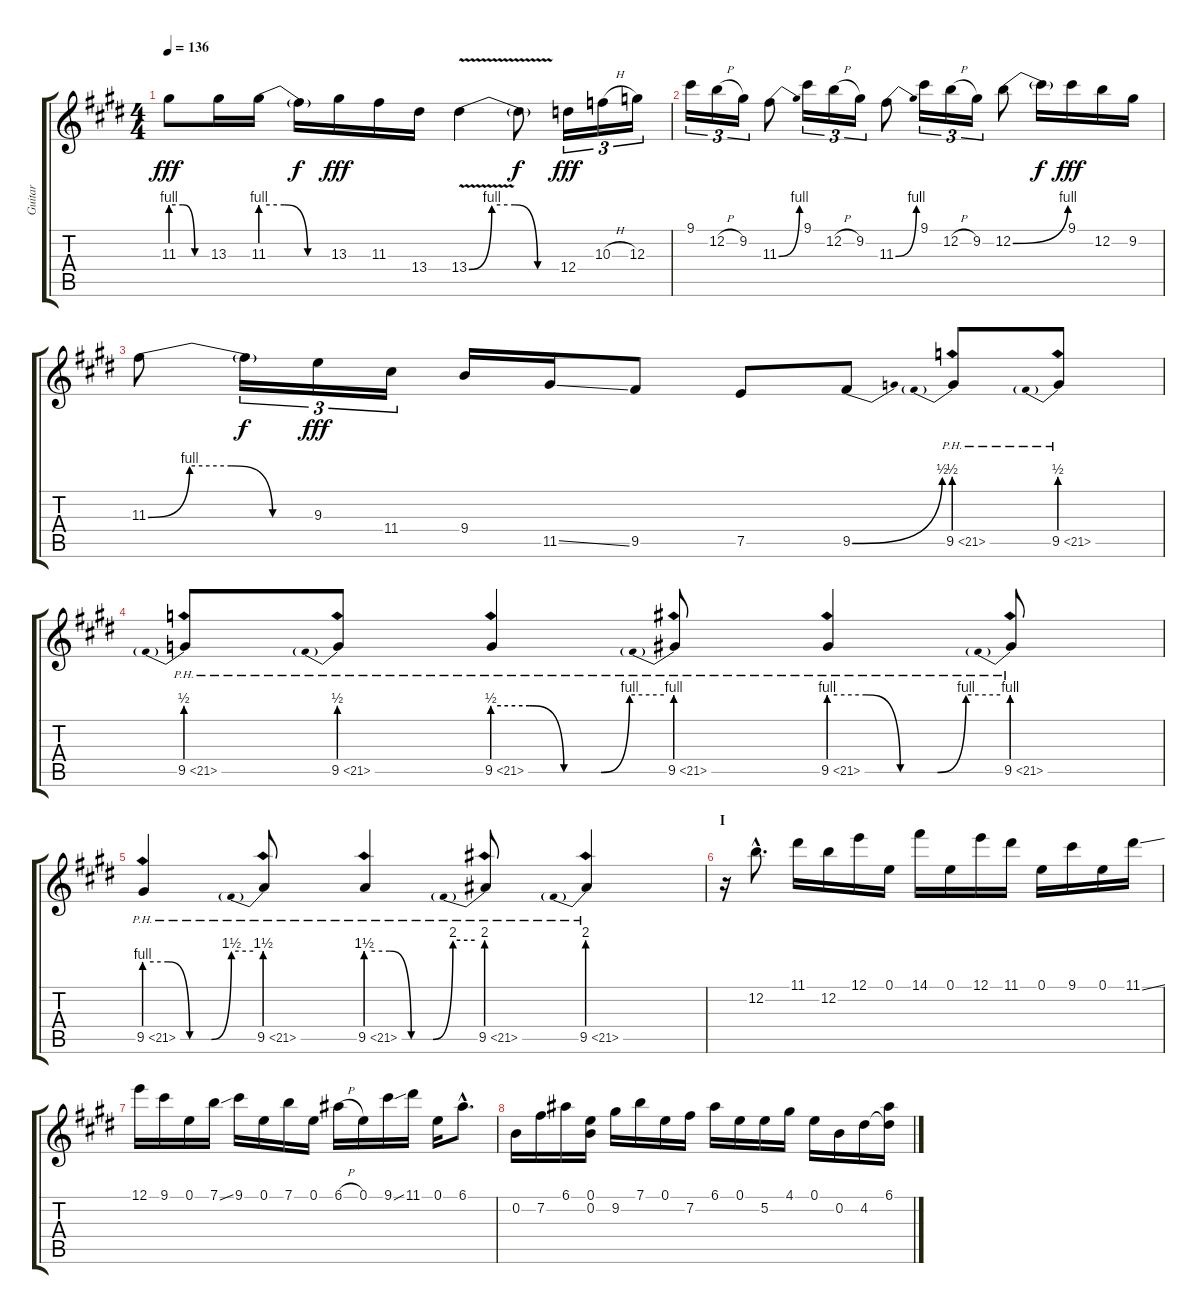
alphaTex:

\track ("Guitar" "Guitar") {instrument distortionguitar}
\staff {score tabs}
\tuning (E4 B3 G3 D3 A2 E2) {hide}
\ts (4 4)
\tempo 136
\clef g2
\ks e
11.3{be (custom 0 4 20 4 40 0 60 0)}.8{dy fff} 13.3.16 11.3{be (custom 0 4 20 4 40 0 60 0)}.16 11.3{t}.16{dy f} 13.3.16{dy fff} 11.3.16 13.4.16 13.4{be (custom 0 0 15 4 30 4 45 0 60 0) v}.4 13.4{t}.8{dy f} 12.4.16{tu (3 2) dy fff} 10.3{h}.16{tu (3 2)} 12.3.16{tu (3 2)} |
9.1.16{tu (3 2)} 12.2{h}.16{tu (3 2)} 9.2.16{tu (3 2)} 11.3{be (bend 0 0 60 4)}.8 9.1.16{tu (3 2)} 12.2{h}.16{tu (3 2)} 9.2.16{tu (3 2)} 11.3{be (bend 0 0 60 4)}.8 9.1.16{tu (3 2)} 12.2{h}.16{tu (3 2)} 9.2.16{tu (3 2)} 12.2{be (bend 0 0 60 4)}.8 12.2{t}.16{dy f} 9.1.16{dy fff} 12.2.16 9.2.16 |
11.3{be (custom 0 0 15 4 30 4 45 0 60 0)}.8 11.3{t}.16{tu (3 2) dy f} 9.3.16{tu (3 2) dy fff} 11.4.16{tu (3 2)} 9.4.16 11.5{ss}.16 9.5.8 7.5.8 9.5{be (bend 0 0 60 2)}.8 9.5{be (prebend 0 2 60 2) ph 12}.8 9.5{be (prebend 0 2 60 2) ph 12}.8 |
9.5{be (prebend 0 2 60 2) ph 12}.8 9.5{be (prebend 0 2 60 2) ph 12}.8 9.5{be (custom 0 2 13 2 25 0 38 0 48 4 60 4) ph 12}.4 9.5{be (prebend 0 4 60 4) ph 12}.8 9.5{be (custom 0 4 13 4 25 0 38 0 48 4 60 4) ph 12}.4 9.5{be (prebend 0 4 60 4) ph 12}.8 |
9.5{be (custom 0 4 13 4 25 0 37 0 48 6 60 6) ph 12}.4 9.5{be (prebend 0 6 60 6) ph 12}.8 9.5{be (custom 0 6 13 6 25 0 37 0 48 8 60 8) ph 12}.4 9.5{be (prebend 0 8 60 8) ph 12}.8 9.5{be (prebend 0 8 60 8) ph 12}.4 |
\section ("" "I")
r.16 12.2{hac}.8{d} 11.1.16 12.2.16 12.1.16 0.1.16 14.1.16 0.1.16 12.1.16 11.1.16 0.1.16 9.1.16 0.1.16 11.1{ss}.16 |
12.1.16 9.1.16 0.1.16 7.1{ss}.16 9.1.16 0.1.16 7.1.16 0.1.16 6.1{h}.16 0.1.16 9.1{ss}.16 11.1.16 0.1.16 6.1{hac}.8{d} |
0.2.16 7.2.16 6.1.16 (0.1 0.2).16 9.2.16 7.1.16 0.1.16 7.2.16 6.1.16 0.1.16 5.2.16 4.1.16 0.1.16 0.2.16 4.2.16 (6.1 4.2{t}).16
